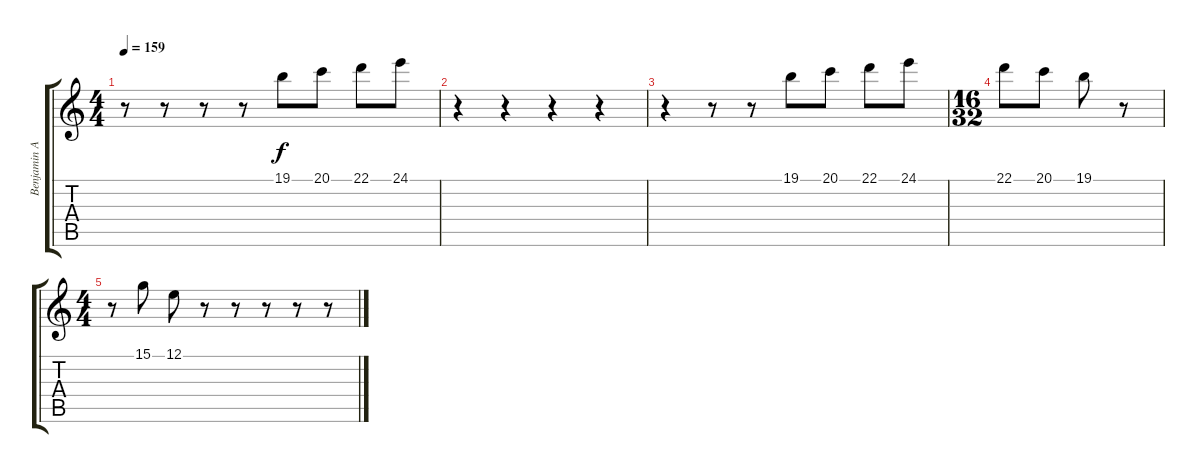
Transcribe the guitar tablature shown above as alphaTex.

\track ("Benjamin Andre (Kalimba)" "Benjamin A") {instrument kalimba}
\staff {score tabs}
\tuning (E4 B3 G3 D3 A2 E2) {hide}
\ts (4 4)
\tempo 159
\clef g2
\ks c
r.8{dy f} r.8 r.8 r.8 19.1.8 20.1.8 22.1.8 24.1.8 |
r.4 r.4 r.4 r.4 |
r.4 r.8 r.8 19.1.8 20.1.8 22.1.8 24.1.8 |
\ts (16 32)
22.1.8 20.1.8 19.1.8 r.8 |
\ts (4 4)
r.8 15.1.8 12.1.8 r.8 r.8 r.8 r.8 r.8
